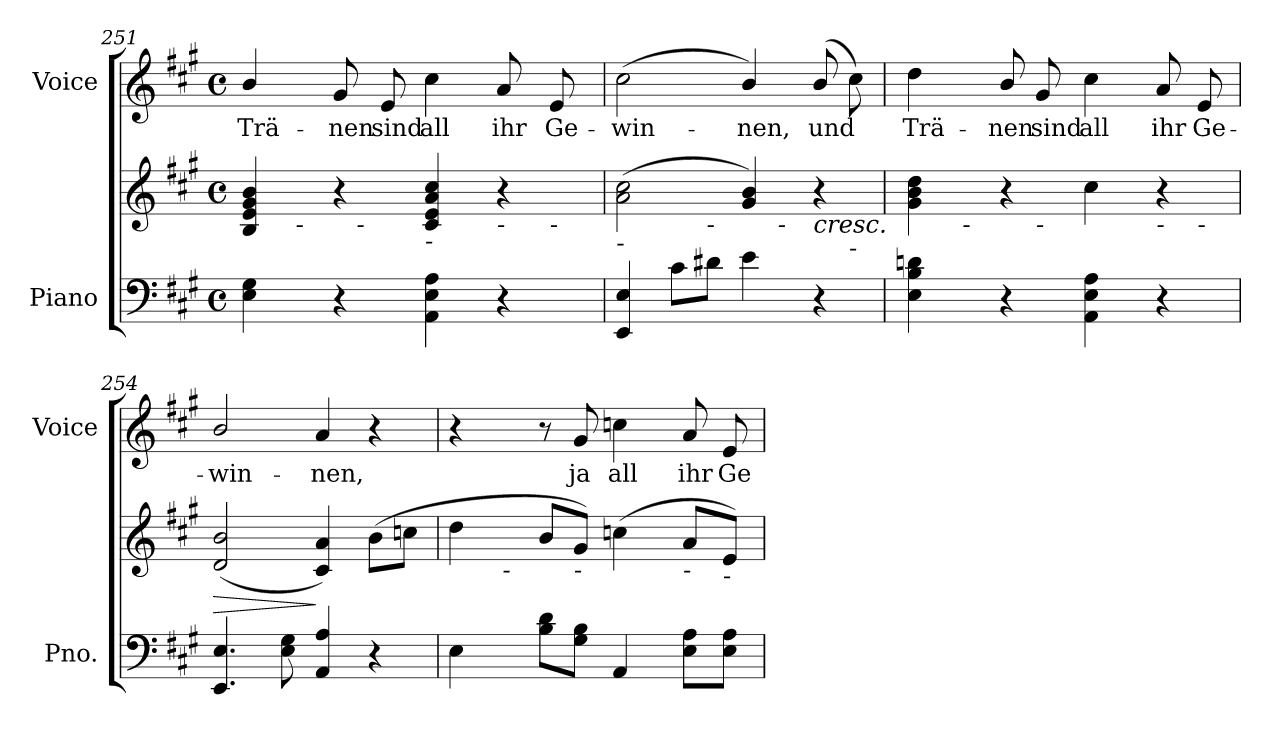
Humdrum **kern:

**kern	**kern	**dynam	**kern	**text
*part2	*part2	*part2	*part1	*part1
*staff3	*staff2	*staff2/3	*staff1	*staff1
*I"Piano	*	*	*I"Voice	*
*I'Pno.	*	*	*I'Voice	*
*clefF4	*clefG2	*	*clefG2	*
*k[f#c#g#]	*k[f#c#g#]	*	*k[f#c#g#]	*
*A:	*A:	*	*A:	*
*M4/4	*M4/4	*	*M4/4	*
*met(c)	*met(c)	*	*met(c)	*
=251	=251	=251	=251	=251
!	!	!	!	!LO:LY:b:color=#000000
*	*^	*	*	*
*	*	*^	*	*	*
*	*	*	*^	*	*	*
4Ei\ 4G#i	4Bi/ 4ei 4g#i 4bi	16ryy	4ryy	2..ryy	.	4bi/	Trä-
.	.	32ryy	.	.	.	.	.
.	.	64ryy	.	.	.	.	.
.	.	256ryy	.	.	.	.	.
!	!	!LO:TX:b:i:t=-	!	!	!	!	!
.	.	2ryy	.	.	.	.	.
!	!	!	!	!	!	!	!LO:LY:b:color=#000000
4r	4r	.	32...ryy	.	.	8g#i/	-nen
!	!	!	!LO:TX:b:i:t=-	!	!	!	!
.	.	.	2ryy	.	.	.	.
!	!	!	!	!	!	!	!LO:LY:b:color=#000000
.	.	.	.	.	.	8ei/	sind
!	!LO:TX:b:i:t=-	!	!	!	!	!	!
!	!	!	!	!	!	!	!LO:LY:b:color=#000000
4AAi\ 4Ei 4Ai	4c#i/ 4ei 4ai 4cc#i	.	.	.	.	4cc#i\	all
.	.	4ryy	.	.	.	.	.
!	!LO:TX:b:i:t=-	!	!	!	!	!	!
!	!	!	!	!	!	!	!LO:LY:b:color=#000000
4r	4r	.	.	.	.	8ai/	ihr
.	.	.	8ryy	.	.	.	.
.	.	8ryy	.	.	.	.	.
!	!	!	!	!LO:TX:b:i:t=-	!	!	!
!	!	!	!	!	!	!	!LO:LY:b:color=#000000
.	.	.	.	8ryy	.	8ei/	Ge-
.	.	.	16ryy	.	.	.	.
.	.	128.ryy	.	.	.	.	.
.	.	.	256ryy	.	.	.	.
*	*v	*v	*v	*v	*	*	*
!!LO:LB:g=z
=252	=252	=252	=252	=252
*	*^	*	*	*
*	*	*^	*	*	*
*	*	*	*^	*	*	*
!	!LO:TX:b:i:t=-	!	!	!	!	!	!
!	!	!	!	!	!	!	!LO:LY:b:color=#000000
*	*	*	*v	*v	*	*	*
4EEi/ 4Ei	(2ai\ 2cc#i	4.ryy	2ryy	.	(2cc#i\	-win-
8c#i\L	.	.	.	[	.	.
!	!	!LO:TX:b:i:t=-	!	!	!	!
8d#Xi\J	.	2ryy	.	]	.	.
!	!	!	!	!	!	!LO:LY:b:color=#000000
4ei\	4g#i/ 4bi)	.	8ryy	.	4bi/)	-nen,
!	!	!	!LO:TX:b:i:t=-	!	!	!
.	.	.	4.ryy	.	.	.
!	!	!	!	!LO:HP:b	!	!
!	!	!	!	!LO:HP:n=1:b	!	!
!	!	!	!	!	!	!LO:LY:b:color=#000000
4r	4r	.	.	< >	(8bi/	und
!	!	!LO:TX:b:i:t=-	!	!	!	!
.	.	8ryy	.	.	8cc#i\)	.
=253	=253	=253	=253	=253	=253	=253
!	!	!	!	!	!	!LO:LY:b:color=#000000
4Ei\ 4Bi 4dni	4g#i\ 4bi 4ddi	16ryy	4.ryy	.	4ddi\	Trä-
.	.	32ryy	.	.	.	.
.	.	64ryy	.	.	.	.
.	.	256.ryy	.	.	.	.
!	!	!LO:TX:b:i:t=-	!	!	!	!
.	.	2ryy	.	.	.	.
!	!	!	!	!	!	!LO:LY:b:color=#000000
4r	4r	.	.	.	8bi/	-nen
!	!	!	!LO:TX:b:i:t=-	!	!	!
!	!	!	!	!	!	!LO:LY:b:color=#000000
.	.	.	2ryy	.	8g#i/	sind
!	!	!	!	!	!	!LO:LY:b:color=#000000
4AAi\ 4Ei 4Ai	4cc#i\	.	.	.	4cc#i\	all
.	.	4ryy	.	.	.	.
!	!LO:TX:b:i:t=-	!	!	!	!	!
!	!	!	!	!	!	!LO:LY:b:color=#000000
4r	4r	.	.	.	8ai/	ihr
.	.	8ryy	.	.	.	.
!	!	!	!LO:TX:b:i:t=-	!	!	!
!	!	!	!	!	!	!LO:LY:b:color=#000000
.	.	.	8ryy	.	8ei/	Ge-
.	.	128ryy	.	.	.	.
.	.	512ryy	.	.	.	.
=254	=254	=254	=254	=254	=254	=254
!	!	!	!	!LO:HP:b	!	!
*	*v	*v	*v	*	*	*
*	*^	*	*	*
*	*	*^	*	*	*
!	!	!	!	!	!	!LO:LY:b:color=#000000
*	*v	*v	*v	*	*	*
4.EEi/ 4.Ei	(2di/ 2bi	>	2bi/	-win-
8Ei\ 8G#i	.	.	.	.
!	!	!	!	!LO:LY:b:color=#000000
4AAi/ 4Ai	4c#i/ 4ai)	]	4ai/	-nen,
4r	(8bi\L	.	4r	.
.	8ccni\J	.	.	.
!!LO:PB:g=z
=255	=255	=255	=255	=255
*	*^	*	*	*
4Ei\	4ddi\	16ryy	.	4r	.
.	.	32ryy	.	.	.
.	.	64ryy	.	.	.
.	.	256.ryy	.	.	.
!	!	!LO:TX:b:i:t=-	!	!	!
.	.	2ryy	.	.	.
8Bi\ 8diL	8bi/L	.	.	8r	.
!	!LO:TX:b:i:t=-	!	!	!	!
!	!	!	!	!	!LO:LY:b:color=#000000
8G#i\ 8BiJ	8g#i/J)	.	.	8g#i/	ja
!	!	!	!	!	!LO:LY:b:color=#000000
4AAi/	(4ccni\	.	.	4ccni\	all
.	.	4ryy	.	.	.
!	!LO:TX:b:i:t=-	!	!	!	!
!	!	!	!	!	!LO:LY:b:color=#000000
8Ei\ 8AiL	8ai/L	.	.	8ai/	ihr
.	.	8ryy	.	.	.
!	!LO:TX:b:i:t=-	!	!	!	!
!	!	!	!	!	!LO:LY:b:color=#000000
8Ei\ 8AiJ	8ei/J)	.	.	8ei/	Ge-
.	.	128ryy	.	.	.
.	.	512ryy	.	.	.
*	*v	*v	*	*	*
=	=	=	=	=
*-	*-	*-	*-	*-
